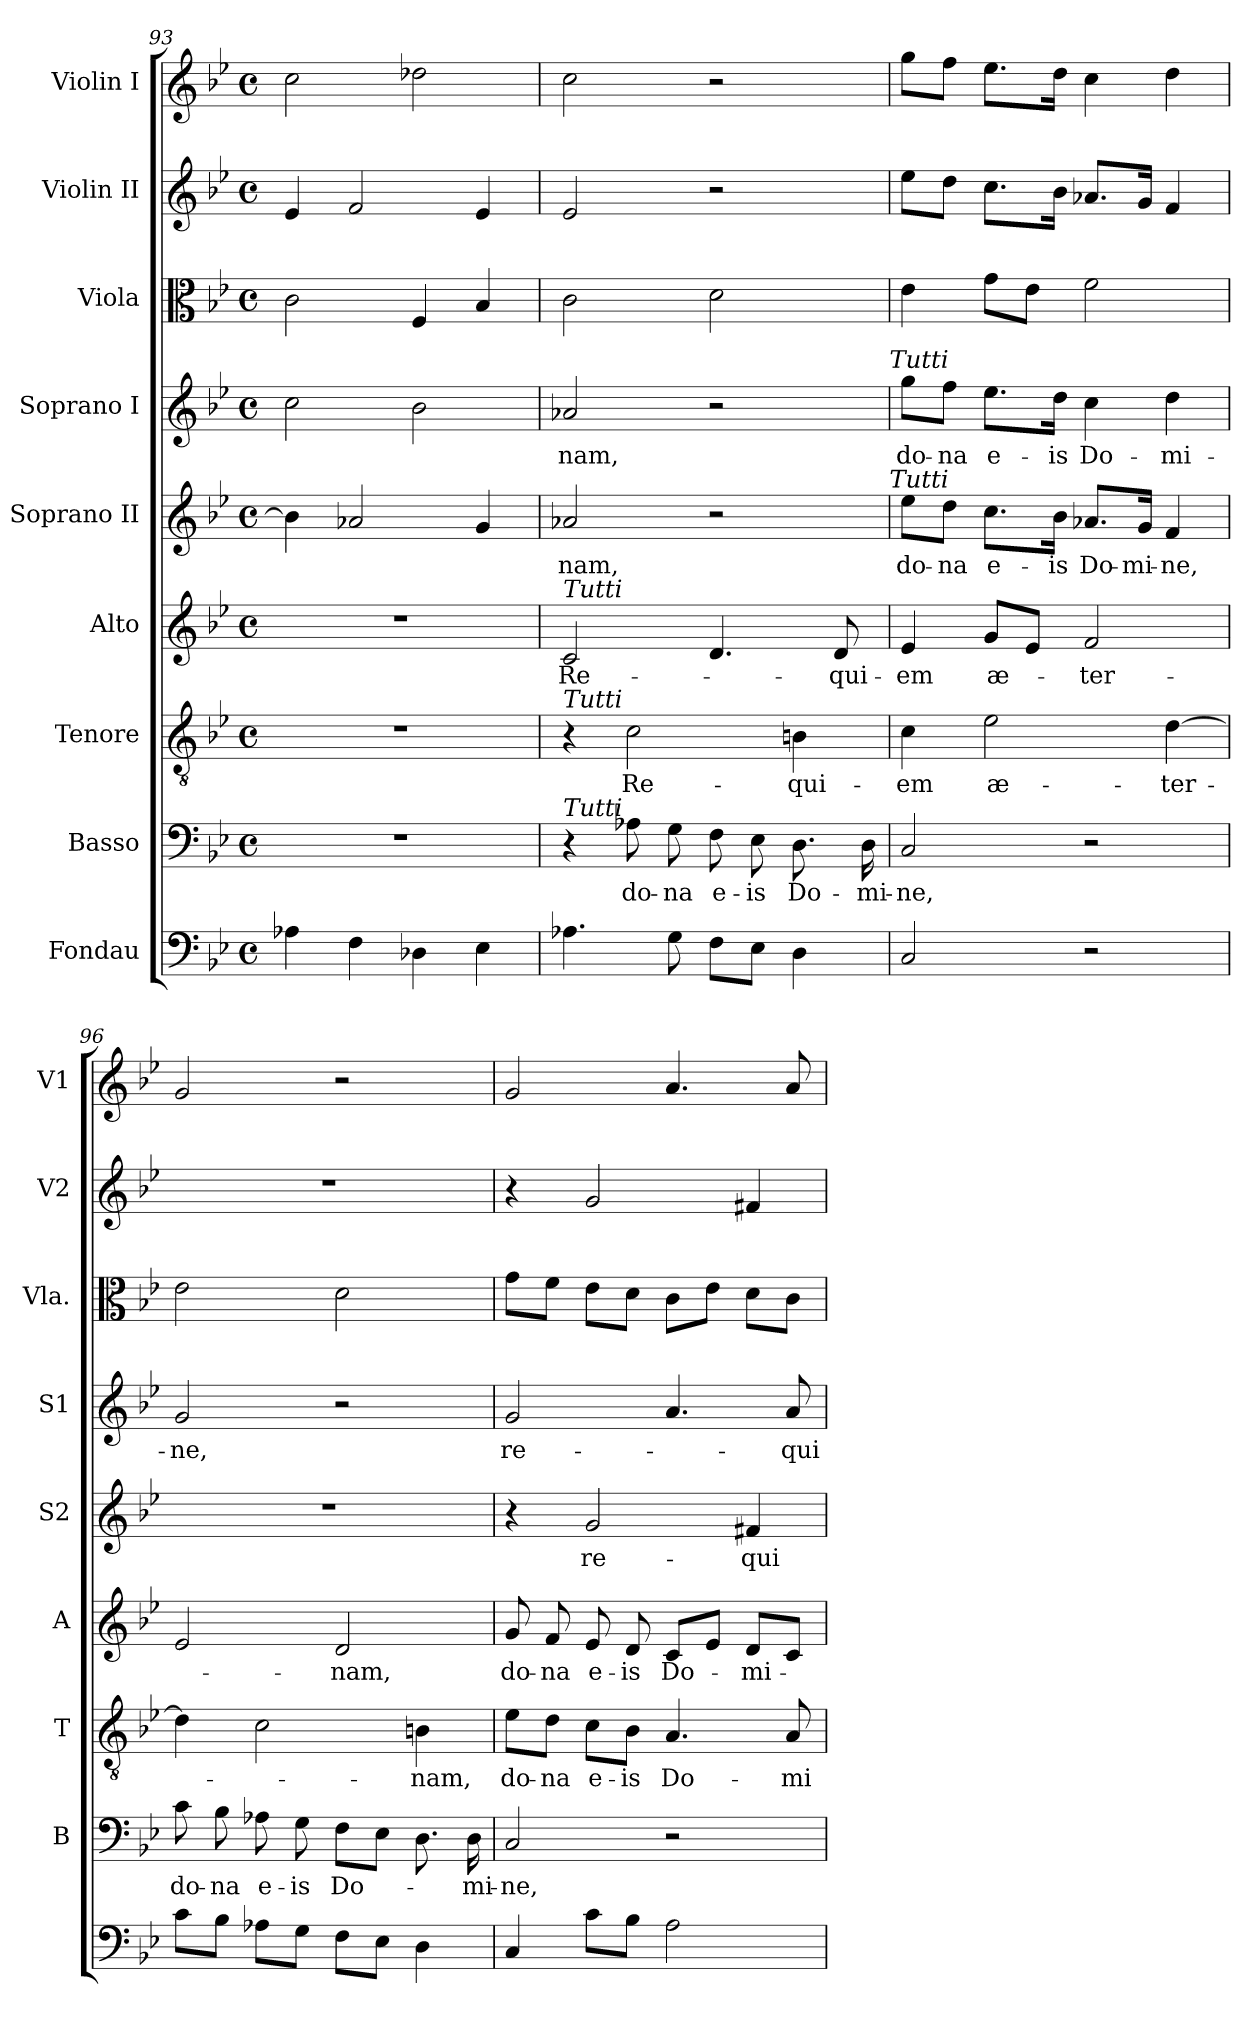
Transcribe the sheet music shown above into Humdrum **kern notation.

**kern	**kern	**text	**kern	**text	**kern	**text	**kern	**text	**kern	**text	**kern	**kern	**kern
*part9	*part8	*part8	*part7	*part7	*part6	*part6	*part5	*part5	*part4	*part4	*part3	*part2	*part1
*staff9	*staff8	*staff8	*staff7	*staff7	*staff6	*staff6	*staff5	*staff5	*staff4	*staff4	*staff3	*staff2	*staff1
*I"Fondau	*I"Basso	*	*I"Tenore	*	*I"Alto	*	*I"Soprano  II	*	*I"Soprano  I	*	*I"Viola	*I"Violin  II	*I"Violin  I
*	*I'B	*	*I'T	*	*I'A	*	*I'S2	*	*I'S1	*	*I'Vla.	*I'V2	*I'V1
*clefF4	*clefF4	*	*clefGv2	*	*clefG2	*	*clefG2	*	*clefG2	*	*clefC3	*clefG2	*clefG2
*k[b-e-]	*k[b-e-]	*	*k[b-e-]	*	*k[b-e-]	*	*k[b-e-]	*	*k[b-e-]	*	*k[b-e-]	*k[b-e-]	*k[b-e-]
*B-:	*B-:	*	*B-:	*	*B-:	*	*B-:	*	*B-:	*	*B-:	*B-:	*B-:
*M4/4	*M4/4	*	*M4/4	*	*M4/4	*	*M4/4	*	*M4/4	*	*M4/4	*M4/4	*M4/4
*met(c)	*met(c)	*	*met(c)	*	*met(c)	*	*met(c)	*	*met(c)	*	*met(c)	*met(c)	*met(c)
=93	=93	=93	=93	=93	=93	=93	=93	=93	=93	=93	=93	=93	=93
4A-X\	1r	.	1r	.	1r	.	4b-\]	.	2cc\	.	2c\	4e-/	2cc\
4F\	.	.	.	.	.	.	2a-X/	.	.	.	.	2f/	.
4D-X\	.	.	.	.	.	.	.	.	2b-\	.	4F/	.	2dd-X\
4E-\	.	.	.	.	.	.	4g/	.	.	.	4B-/	4e-/	.
=94	=94	=94	=94	=94	=94	=94	=94	=94	=94	=94	=94	=94	=94
!	!	!	!	!	!LO:TX:a:i:t=Tutti	!	!	!	!	!	!	!	!
!	!	!	!LO:TX:a:i:t=Tutti	!	!	!	!	!	!	!	!	!	!
!	!LO:TX:a:i:t=Tutti	!	!	!	!	!	!	!	!	!	!	!	!
!	!	!	!	!	!	!LO:LY:b	!	!LO:LY:b	!	!LO:LY:b	!	!	!
4.A-X\	4r	.	4r	.	2c/	Re-	2a-X/	-nam,	2a-X/	-nam,	2c\	2e-/	2cc\
!	!	!LO:LY:b	!	!LO:LY:b	!	!	!	!	!	!	!	!	!
.	8A-X\	do-	2c\	Re-	.	.	.	.	.	.	.	.	.
!	!	!LO:LY:b	!	!	!	!	!	!	!	!	!	!	!
8G\	8G\	-na	.	.	.	.	.	.	.	.	.	.	.
!	!	!LO:LY:b	!	!	!	!	!	!	!	!	!	!	!
8F\L	8F\	e-	.	.	4.d/	.	2r	.	2r	.	2d\	2r	2r
!	!	!LO:LY:b	!	!	!	!	!	!	!	!	!	!	!
8E-\J	8E-\	-is	.	.	.	.	.	.	.	.	.	.	.
!	!	!LO:LY:b	!	!LO:LY:b	!	!	!	!	!	!	!	!	!
4D\	8.D\	Do-	4Bn\	-qui-	.	.	.	.	.	.	.	.	.
!	!	!	!	!	!	!LO:LY:b	!	!	!	!	!	!	!
.	.	.	.	.	8d/	-qui-	.	.	.	.	.	.	.
!	!	!LO:LY:b	!	!	!	!	!	!	!	!	!	!	!
.	16D\	-mi-	.	.	.	.	.	.	.	.	.	.	.
!	!	!	!	!	!	!	!	!	!LO:TX:a:i:t=Tutti	!	!	!	!
!	!	!	!	!	!	!	!LO:TX:a:i:t=Tutti	!	!	!	!	!	!
=95	=95	=95	=95	=95	=95	=95	=95	=95	=95	=95	=95	=95	=95
!	!	!LO:LY:b	!	!LO:LY:b	!	!LO:LY:b	!	!LO:LY:b	!	!LO:LY:b	!	!	!
2C/	2C/	-ne,	4c\	-em	4e-/	-em	8ee-\L	do-	8gg\L	do-	4e-\	8ee-\L	8gg\L
!	!	!	!	!	!	!	!	!LO:LY:b	!	!LO:LY:b	!	!	!
.	.	.	.	.	.	.	8dd\J	-na	8ff\J	-na	.	8dd\J	8ff\J
!	!	!	!	!LO:LY:b	!	!LO:LY:b	!	!LO:LY:b	!	!LO:LY:b	!	!	!
.	.	.	2e-\	æ-	8g/L	æ-	8.cc\L	e-	8.ee-\L	e-	8g\L	8.cc\L	8.ee-\L
.	.	.	.	.	8e-/J	.	.	.	.	.	8e-\J	.	.
!	!	!	!	!	!	!	!	!LO:LY:b	!	!LO:LY:b	!	!	!
.	.	.	.	.	.	.	16b-\Jk	-is	16dd\Jk	-is	.	16b-\Jk	16dd\Jk
!	!	!	!	!	!	!LO:LY:b	!	!LO:LY:b	!	!LO:LY:b	!	!	!
2r	2r	.	.	.	2f/	-ter-	8.a-X/L	Do-	4cc\	Do-	2f\	8.a-X/L	4cc\
!	!	!	!	!	!	!	!	!LO:LY:b	!	!	!	!	!
.	.	.	.	.	.	.	16g/Jk	-mi-	.	.	.	16g/Jk	.
!	!	!	!	!LO:LY:b	!	!	!	!LO:LY:b	!	!LO:LY:b	!	!	!
.	.	.	[4d\	-ter-	.	.	4f/	-ne,	4dd\	-mi-	.	4f/	4dd\
!!LO:PB:g=z
=96	=96	=96	=96	=96	=96	=96	=96	=96	=96	=96	=96	=96	=96
!	!	!LO:LY:b	!	!	!	!	!	!	!	!LO:LY:b	!	!	!
8c\L	8c\	do-	4d\]	.	2e-/	.	1r	.	2g/	-ne,	2e-\	1r	2g/
!	!	!LO:LY:b	!	!	!	!	!	!	!	!	!	!	!
8B-\J	8B-\	-na	.	.	.	.	.	.	.	.	.	.	.
!	!	!LO:LY:b	!	!	!	!	!	!	!	!	!	!	!
8A-X\L	8A-X\	e-	2c\	.	.	.	.	.	.	.	.	.	.
!	!	!LO:LY:b	!	!	!	!	!	!	!	!	!	!	!
8G\J	8G\	-is	.	.	.	.	.	.	.	.	.	.	.
!	!	!LO:LY:b	!	!	!	!LO:LY:b	!	!	!	!	!	!	!
8F\L	8F\L	Do-	.	.	2d/	-nam,	.	.	2r	.	2d\	.	2r
8E-\J	8E-\J	.	.	.	.	.	.	.	.	.	.	.	.
!	!	!	!	!LO:LY:b	!	!	!	!	!	!	!	!	!
4D\	8.D\	.	4Bn\	-nam,	.	.	.	.	.	.	.	.	.
!	!	!LO:LY:b	!	!	!	!	!	!	!	!	!	!	!
.	16D\	-mi-	.	.	.	.	.	.	.	.	.	.	.
=97	=97	=97	=97	=97	=97	=97	=97	=97	=97	=97	=97	=97	=97
!	!	!LO:LY:b	!	!LO:LY:b	!	!LO:LY:b	!	!	!	!LO:LY:b	!	!	!
4C/	2C/	-ne,	8e-\L	do-	8g/	do-	4r	.	2g/	re-	8g\L	4r	2g/
!	!	!	!	!LO:LY:b	!	!LO:LY:b	!	!	!	!	!	!	!
.	.	.	8d\J	-na	8f/	-na	.	.	.	.	8f\J	.	.
!	!	!	!	!LO:LY:b	!	!LO:LY:b	!	!LO:LY:b	!	!	!	!	!
8c\L	.	.	8c\L	e-	8e-/	e-	2g/	re-	.	.	8e-\L	2g/	.
!	!	!	!	!LO:LY:b	!	!LO:LY:b	!	!	!	!	!	!	!
8B-\J	.	.	8B-\J	-is	8d/	-is	.	.	.	.	8d\J	.	.
!	!	!	!	!LO:LY:b	!	!LO:LY:b	!	!	!	!	!	!	!
2A\	2r	.	4.A/	Do-	8c/L	Do-	.	.	4.a/	.	8c\L	.	4.a/
.	.	.	.	.	8e-/J	.	.	.	.	.	8e-\J	.	.
!	!	!	!	!	!	!LO:LY:b	!	!LO:LY:b	!	!	!	!	!
.	.	.	.	.	8d/L	-mi-	4f#X/	-qui-	.	.	8d\L	4f#X/	.
!	!	!	!	!LO:LY:b	!	!	!	!	!	!LO:LY:b	!	!	!
.	.	.	8A/	-mi-	8c/J	.	.	.	8a/	-qui-	8c\J	.	8a/
=	=	=	=	=	=	=	=	=	=	=	=	=	=
*-	*-	*-	*-	*-	*-	*-	*-	*-	*-	*-	*-	*-	*-
